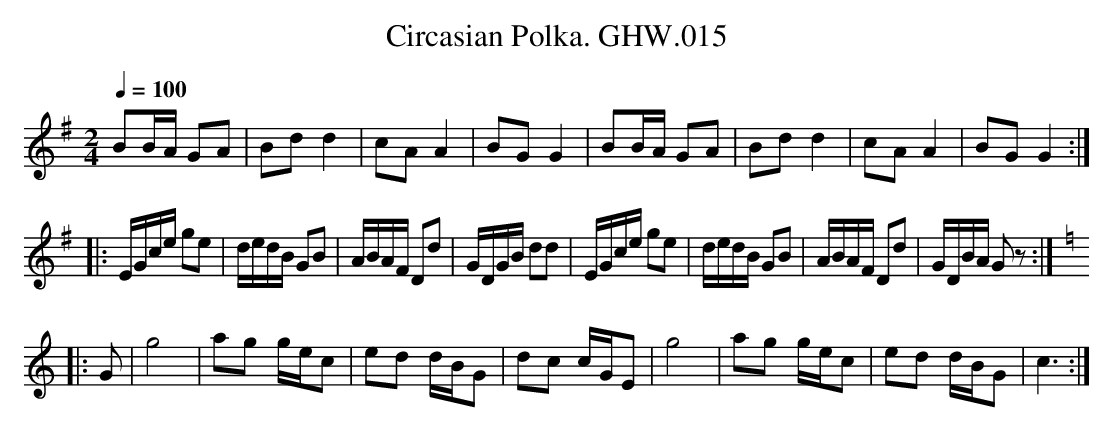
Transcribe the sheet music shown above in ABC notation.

X:1
T:Circasian Polka. GHW.015
M:2/4
L:1/8
Q:1/4=100
K:G
BB/A/ GA|Bdd2|cA A2|BG G2|BB/A/ GA|Bd d2|cAA2|BGG2:|
|:E/G/c/e/ ge|d/e/d/B/ GB|A/B/A/F/ Dd|G/D/G/B/ dd|E/G/c/2e/ ge|\
d/e/d/B/ GB|A/B/A/F/ Dd|G/D/B/A/ Gz:|
K:C
|:G|g4|ag g/e/c|ed d/B/G|dc c/G/E|g4|ag g/e/c|ed d/B/G|c3:|
